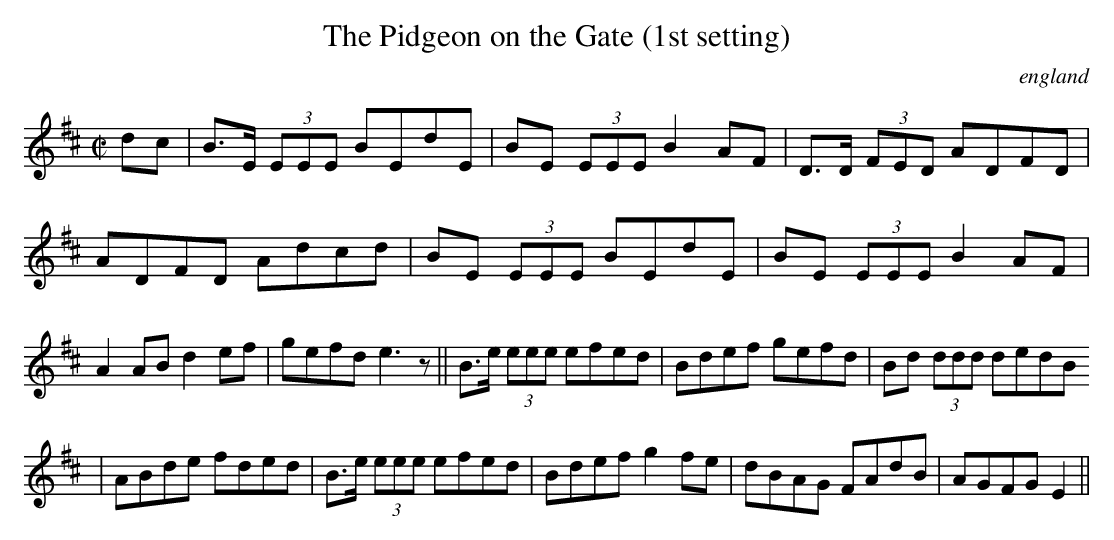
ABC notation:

X:1
T:The Pidgeon on the Gate (1st setting)
O:england
M:C|
L:1/8
K:EDor
dc|B>E (3EEE BEdE|BE (3EEE B2AF|D>D (3FED ADFD|ADFD Adcd|BE (3EEE BEdE|\
BE (3EEE B2AF|A2AB d2ef|gefd e3z||B>e (3eee efed|Bdef gefd|Bd (3ddd dedB
|\
ABde fded|B>e (3eee efed|Bdef g2fe|dBAG FAdB|AGFG E2||
